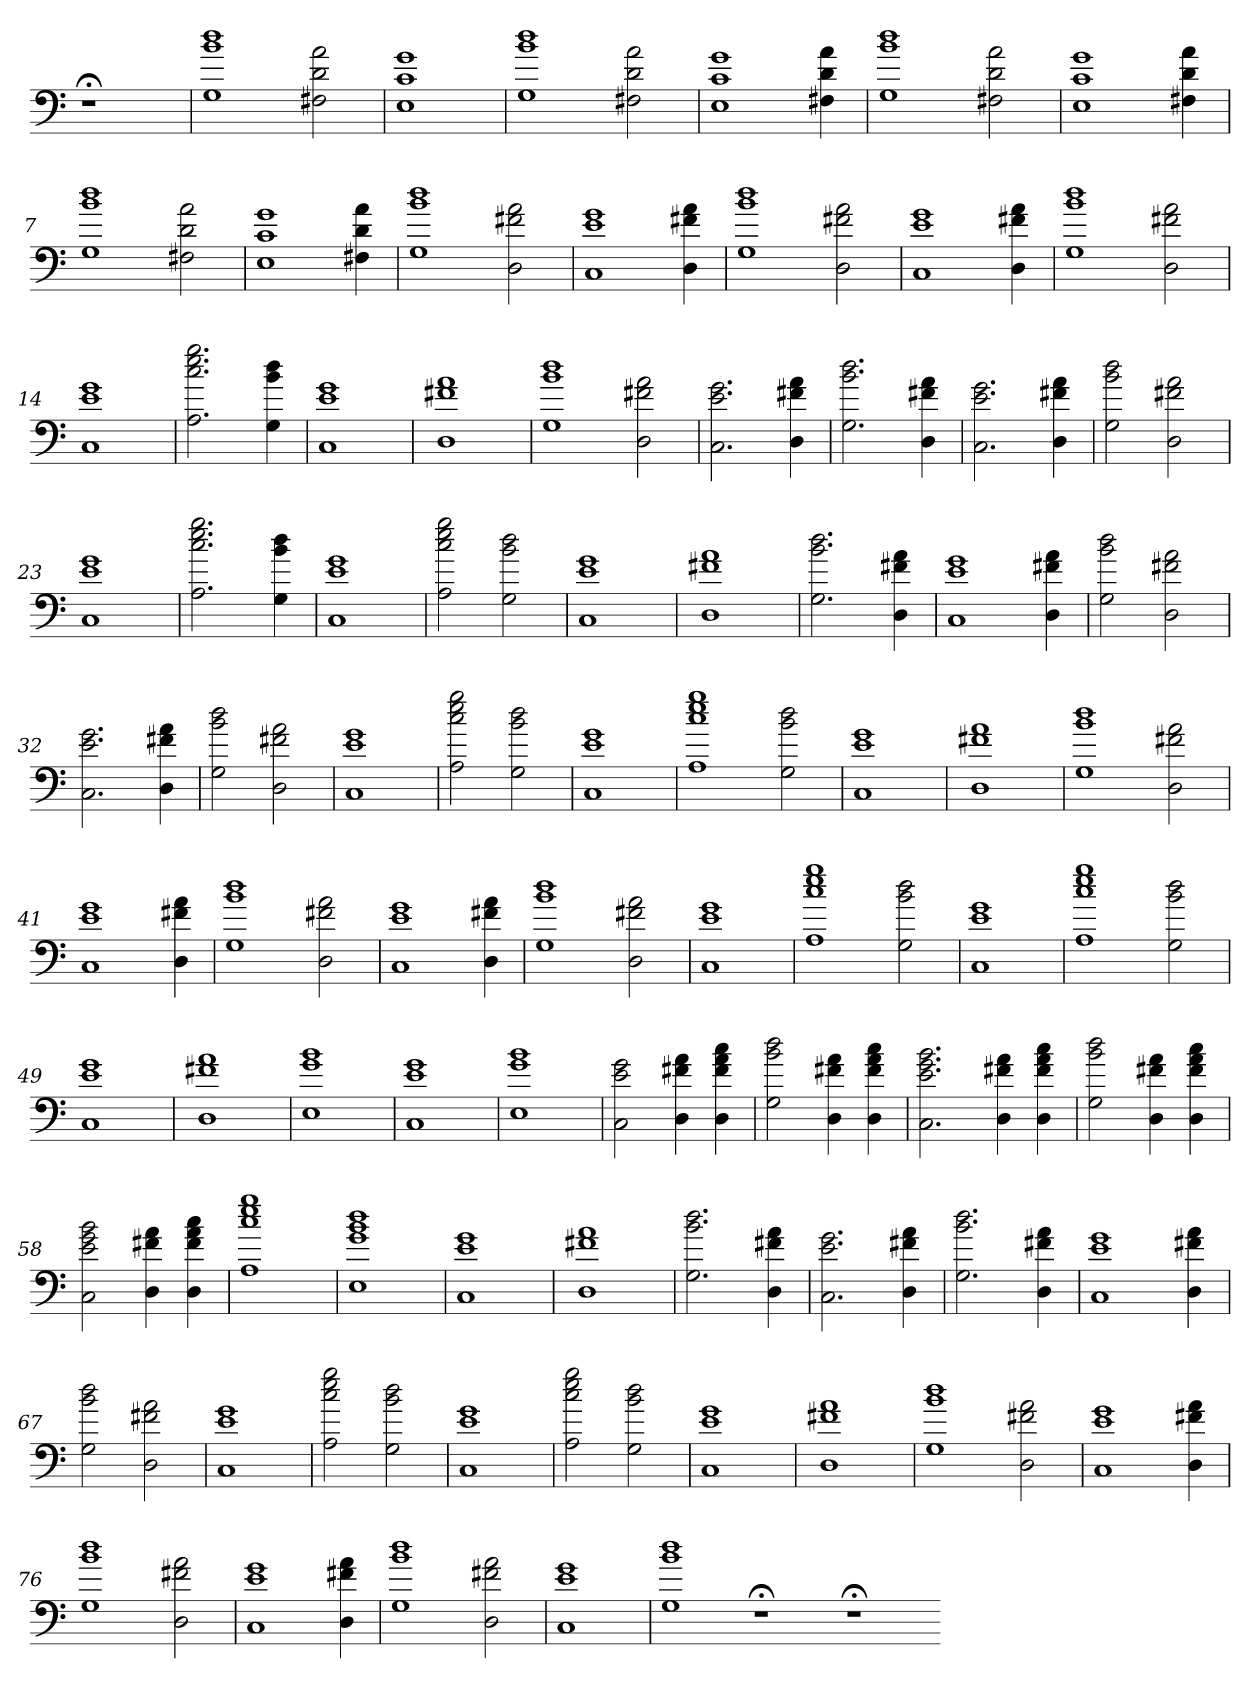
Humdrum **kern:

**kern
*part1
*staff1
=
1r;<
=1
1G 1b 1dd
2F#X 2d 2a
=2
1E 1c 1g
=3
1G 1b 1dd
2F#X 2d 2a
=4
1E 1c 1g
4F#X 4d 4a
=5
1G 1b 1dd
2F#X 2d 2a
=6
1E 1c 1g
4F#X 4d 4a
=7
1G 1b 1dd
2F#X 2d 2a
=8
1E 1c 1g
4F#X 4d 4a
=9
1G 1b 1dd
2D 2f#X 2a
=10
1C 1e 1g
4D 4f#X 4a
=11
1G 1b 1dd
2D 2f#X 2a
=12
1C 1e 1g
4D 4f#X 4a
=13
1G 1b 1dd
2D 2f#X 2a
=14
1C 1e 1g
=15
2.A 2.cc 2.ee 2.gg
4G 4b 4dd
=16
1C 1e 1g
=17
1D 1f#X 1a
=18
1G 1b 1dd
2D 2f#X 2a
=19
2.C 2.e 2.g
4D 4f#X 4a
=20
2.G 2.b 2.dd
4D 4f#X 4a
=21
2.C 2.e 2.g
4D 4f#X 4a
=22
2G 2b 2dd
2D 2f#X 2a
=23
1C 1e 1g
=24
2.A 2.cc 2.ee 2.gg
4G 4b 4dd
=25
1C 1e 1g
=26
2A 2cc 2ee 2gg
2G 2b 2dd
=27
1C 1e 1g
=28
1D 1f#X 1a
=29
2.G 2.b 2.dd
4D 4f#X 4a
=30
1C 1e 1g
4D 4f#X 4a
=31
2G 2b 2dd
2D 2f#X 2a
=32
2.C 2.e 2.g
4D 4f#X 4a
=33
2G 2b 2dd
2D 2f#X 2a
=34
1C 1e 1g
=35
2A 2cc 2ee 2gg
2G 2b 2dd
=36
1C 1e 1g
=37
1A 1cc 1ee 1gg
2G 2b 2dd
=38
1C 1e 1g
=39
1D 1f#X 1a
=40
1G 1b 1dd
2D 2f#X 2a
=41
1C 1e 1g
4D 4f#X 4a
=42
1G 1b 1dd
2D 2f#X 2a
=43
1C 1e 1g
4D 4f#X 4a
=44
1G 1b 1dd
2D 2f#X 2a
=45
1C 1e 1g
=46
1A 1cc 1ee 1gg
2G 2b 2dd
=47
1C 1e 1g
=48
1A 1cc 1ee 1gg
2G 2b 2dd
=49
1C 1e 1g
=50
1D 1f#X 1a
=51
1E 1g 1b
=52
1C 1e 1g
=53
1E 1g 1b
=54
2C 2e 2g
4D 4f#X 4a
4D 4f# 4a 4cc
=55
2G 2b 2dd
4D 4f#X 4a
4D 4f# 4a 4cc
=56
2.C 2.e 2.g 2.b
4D 4f#X 4a
4D 4f# 4a 4cc
=57
2G 2b 2dd
4D 4f#X 4a
4D 4f# 4a 4cc
=58
2C 2e 2g 2b
4D 4f#X 4a
4D 4f# 4a 4cc
=59
1A 1cc 1ee 1gg
=60
1E 1g 1b 1dd
=61
1C 1e 1g
=62
1D 1f#X 1a
=63
2.G 2.b 2.dd
4D 4f#X 4a
=64
2.C 2.e 2.g
4D 4f#X 4a
=65
2.G 2.b 2.dd
4D 4f#X 4a
=66
1C 1e 1g
4D 4f#X 4a
=67
2G 2b 2dd
2D 2f#X 2a
=68
1C 1e 1g
=69
2A 2cc 2ee 2gg
2G 2b 2dd
=70
1C 1e 1g
=71
2A 2cc 2ee 2gg
2G 2b 2dd
=72
1C 1e 1g
=73
1D 1f#X 1a
=74
1G 1b 1dd
2D 2f#X 2a
=75
1C 1e 1g
4D 4f#X 4a
=76
1G 1b 1dd
2D 2f#X 2a
=77
1C 1e 1g
4D 4f#X 4a
=78
1G 1b 1dd
2D 2f#X 2a
=79
1C 1e 1g
=80
1G 1b 1dd
1r;<
1r;<
=-
*-
